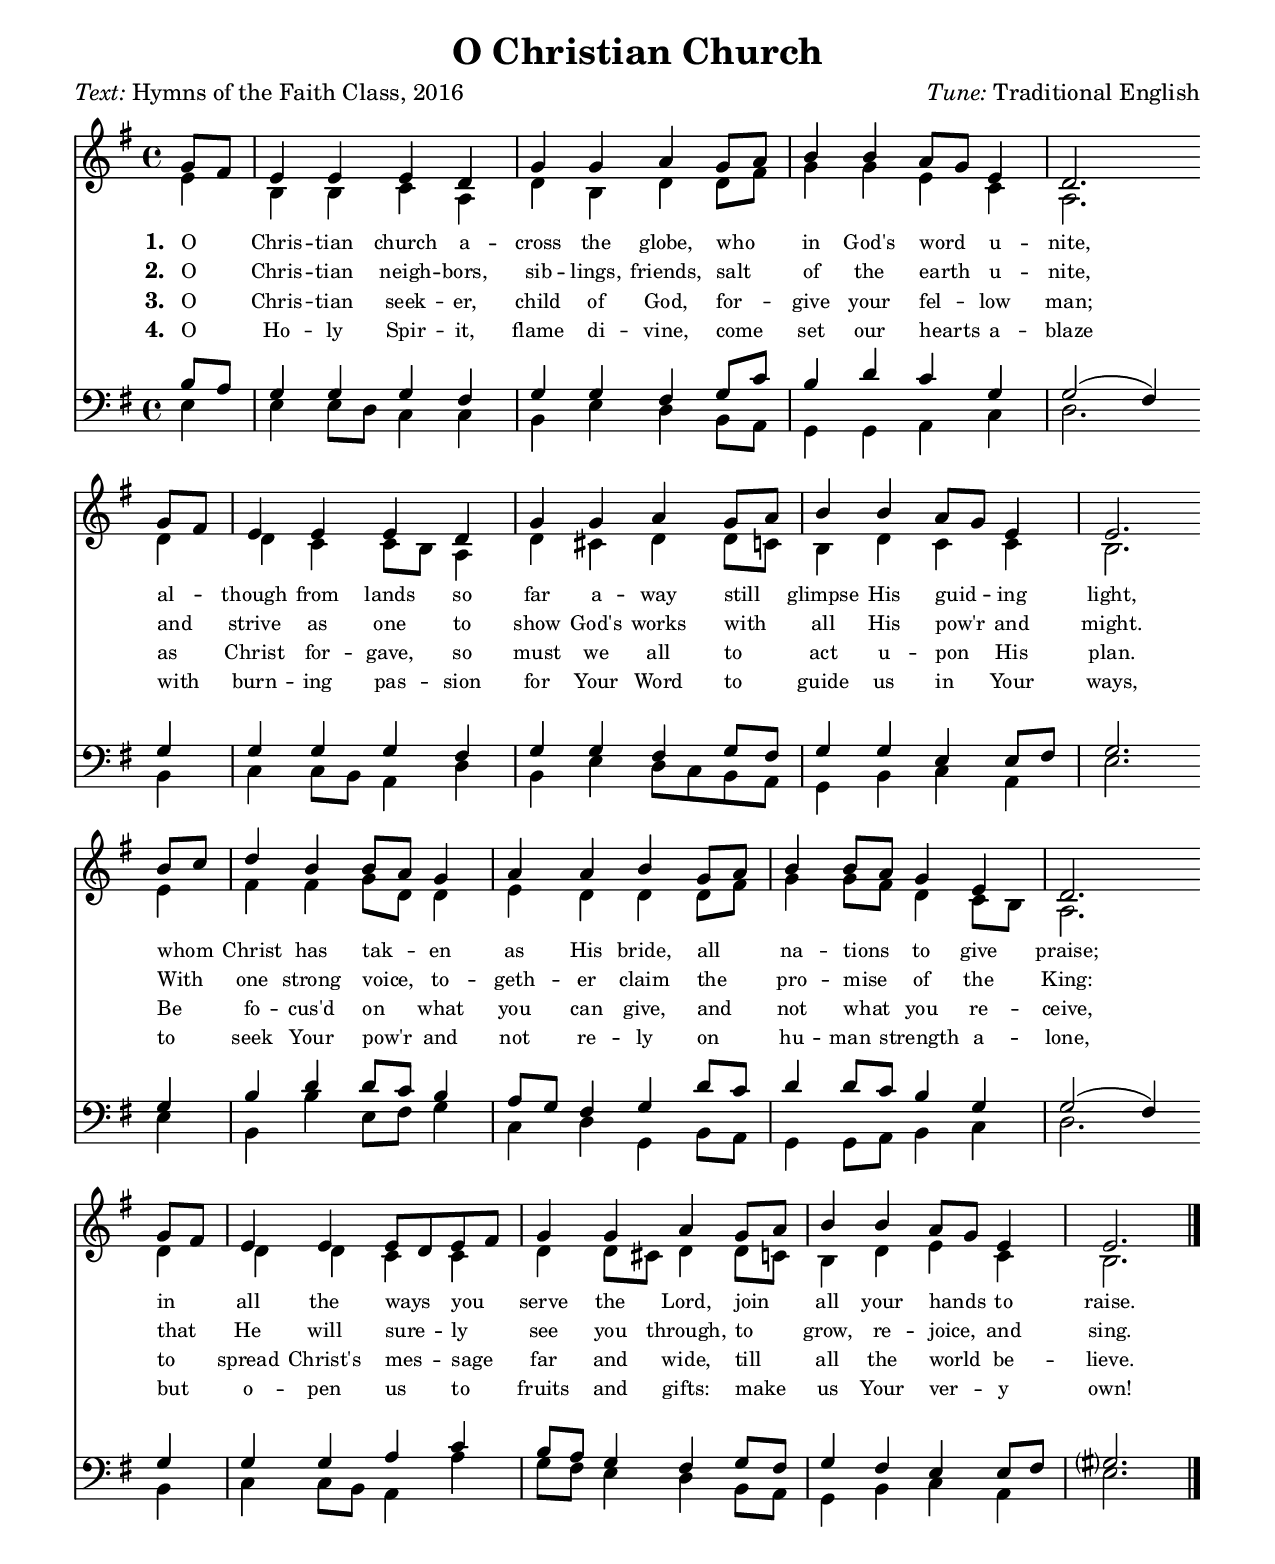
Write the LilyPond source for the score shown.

\include "hymn.ily"

\layout {
  \context {
    \Staff
    \override VerticalAxisGroup.default-staff-staff-spacing.basic-distance = #25
  }
}

\header
{
  title = "O Christian Church"
  poet = \markup \poet "Hymns of the Faith Class, 2016"
  composer = \markup \composer "Traditional English"
  % tune = \markup { \smallCaps "Saline" }
  % meter = "CMD"
}

global =
{
  \time 4/4
  \key e \minor
  \partial 4
}

stanzas = <<
  \new Lyrics \lyricsto "sopranos" {
    \set stanza = "1. "

    O _ Chris -- tian church a -- cross the globe,
    who _ in God's word _ u -- nite,
    al -- _ though from lands so far a -- way
    still _ glimpse His guid -- _ ing light,
    whom _ Christ has tak -- _ en as His bride,
    all _ na -- tions _ to give praise;
    in _ all the ways _ you _ serve the Lord,
    join _ all your hands _ to raise.
  }

  \new Lyrics \lyricsto "sopranos" {
    \set stanza = "2. "

    O _ Chris -- tian neigh -- bors, sib -- lings, friends,
    salt _ of the earth _ u -- nite,
    and _ strive as one to show God's works
    with _ all His pow'r _ and might.
    With _ one strong voice, _ to -- geth -- er claim
    the _ pro -- mise _ of the King:
    that _ He will sure -- _ ly _ see you through,
    to _ grow, re -- joice, _ and sing.
  }

  \new Lyrics \lyricsto "sopranos" {
    \set stanza = "3. "

    O _ Chris -- tian seek -- er, child of God,
    for -- _ give your fel -- _ low man;
    as _ Christ for -- gave, so must we all
    to _ act u -- pon _ His plan.
    Be _ fo -- cus'd on _ what you can give,
    and _ not what _ you re -- ceive,
    to _ spread Christ's mes -- _ sage _ far and wide,
    till _ all the world _ be -- lieve.
  }

  \new Lyrics \lyricsto "sopranos" {
    \set stanza = "4. "

    O _ Ho -- ly Spir -- it, flame di -- vine,
    come _ set our hearts _ a -- blaze
    with _ burn -- ing pas -- sion for Your Word
    to _ guide us in _ Your ways,
    to _ seek Your pow'r _ and not re -- ly
    on _ hu -- man strength _ a -- lone,
    but _ o -- pen us _ to _ fruits and gifts:
    make _ us Your ver -- _ y own!
  }
>>

soprano = \relative c' {
  g'8 fis
  e4 e e d
  g g a g8 a
  b4 b a8 g e4
  d2.

  \linebreak

  g8 fis
  e4 e e d
  g g a g8 a
  b4 b a8 g e4
  e2.

  \linebreak

  b'8 c
  d4 b b8 a g4
  a a b g8 a
  b4 b8 a g4 e
  d2.

  \linebreak

  g8 fis
  e4 e e8 d e fis
  g4 g a g8 a
  b4 b a8 g e4
  e2.
}

alto = \relative c' {
  e4
  b b c a
  d b d d8 fis
  g4 g e c
  a2.

  d4
  d c c8 b a4
  d cis d d8 c
  b4 d c c
  b2.

  e4
  fis fis g8 d d4
  e d d d8 fis
  g4 g8 fis d4 c8 b
  a2.

  d4
  d d c c
  d d8 cis d4 d8 c
  b4 d e c
  b2.
}

tenor = \relative c' {
  b8 a
  g4 g g fis
  g g fis g8 c
  b4 d c g
  g2( fis4)

  g4
  g g g fis
  g g fis g8 fis
  g4 g e e8 fis
  g2.

  g4
  b d d8 c b4
  a8 g fis4 g
  d'8 c d4 d8 c b4 g4
  g2( fis4)

  g4
  g g a c
  b8 a g4 fis g8 fis
  g4 fis e e8 fis
  gis?2.
}

bass = \relative c {
  e4
  e e8 d c4 c
  b e d b8 a
  g4 g a c
  d2.

  b4
  c c8 b a4 d
  b e d8 c b a
  g4 b c a
  e'2.

  e4
  b b' e,8 fis g4
  c, d g, b8 a
  g4 g8 a b4 c
  d2.

  b4
  c c8 b a4 a'
  g8 fis e4 d b8 a
  g4 b c a
  e'2.
}

\include "hymn-template.ily"